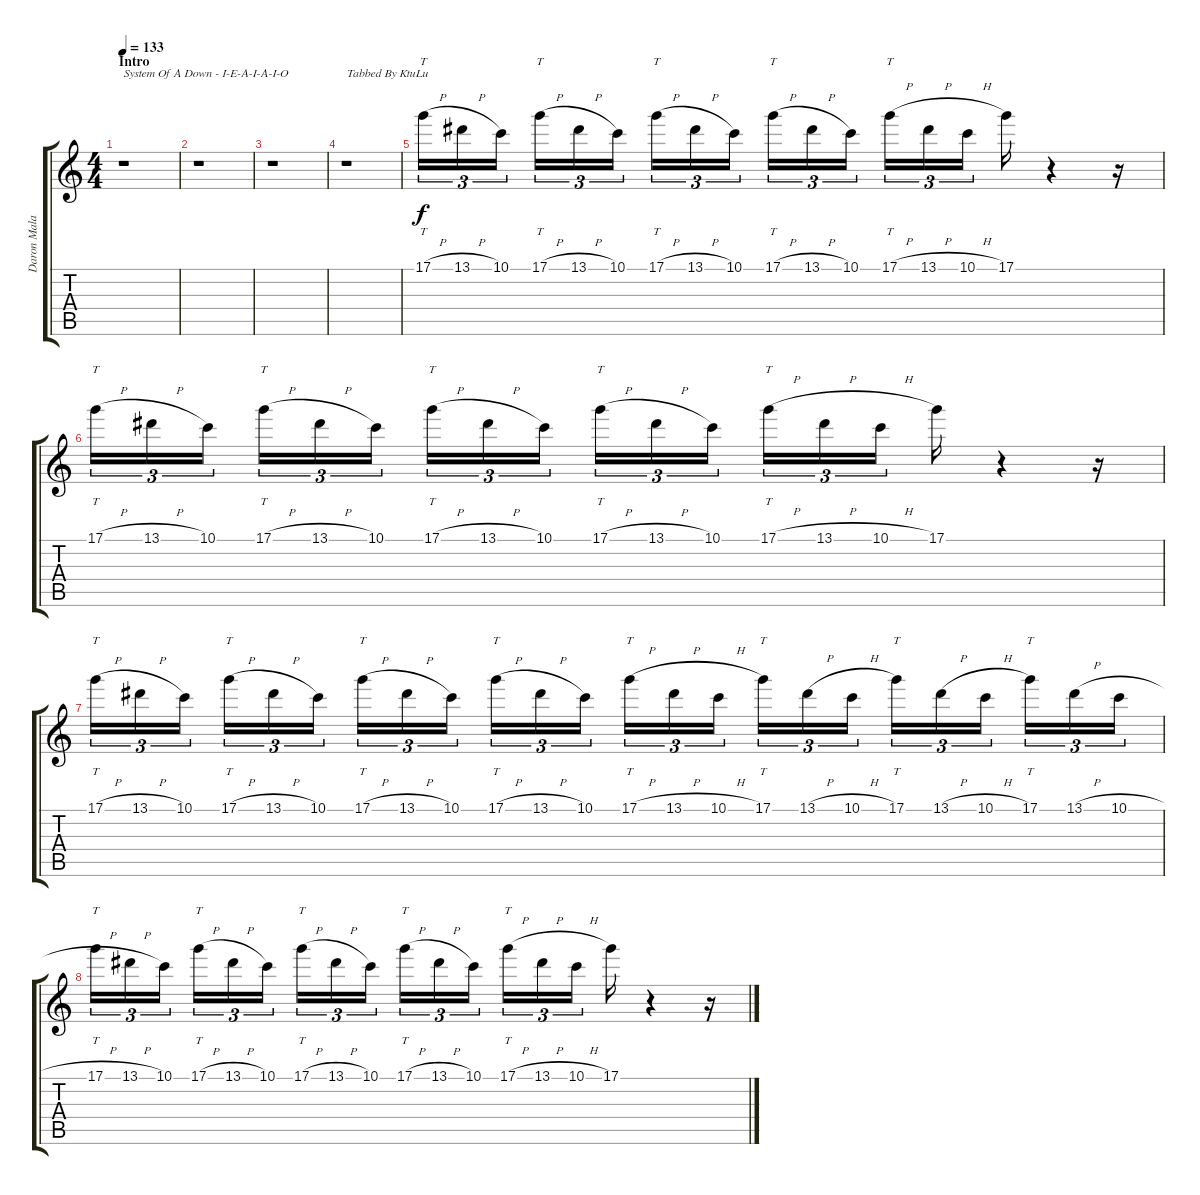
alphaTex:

\track ("Daron Malakian" "Daron Mala") {instrument overdrivenguitar}
\staff {score tabs}
\tuning (D4 A3 F3 C3 G2 C2) {hide}
\ts (4 4)
\section ("" "Intro")
\tempo 133
\clef g2
\ks c
r.1{txt "System Of A Down - I-E-A-I-A-I-O" dy f instrument overdrivenguitar} |
r.1 |
r.1 |
r.1{txt "Tabbed By KtuLu"} |
17.1{h}.16{tt tu (3 2) volume 7} 13.1{h}.16{tu (3 2)} 10.1.16{tu (3 2)} 17.1{h}.16{tt tu (3 2)} 13.1{h}.16{tu (3 2)} 10.1.16{tu (3 2)} 17.1{h}.16{tt tu (3 2)} 13.1{h}.16{tu (3 2)} 10.1.16{tu (3 2)} 17.1{h}.16{tt tu (3 2)} 13.1{h}.16{tu (3 2)} 10.1.16{tu (3 2)} 17.1{h}.16{tt tu (3 2)} 13.1{h}.16{tu (3 2)} 10.1{h}.16{tu (3 2)} 17.1.16 r.4 r.16 |
17.1{h}.16{tt tu (3 2)} 13.1{h}.16{tu (3 2)} 10.1.16{tu (3 2)} 17.1{h}.16{tt tu (3 2)} 13.1{h}.16{tu (3 2)} 10.1.16{tu (3 2)} 17.1{h}.16{tt tu (3 2)} 13.1{h}.16{tu (3 2)} 10.1.16{tu (3 2)} 17.1{h}.16{tt tu (3 2)} 13.1{h}.16{tu (3 2)} 10.1.16{tu (3 2)} 17.1{h}.16{tt tu (3 2)} 13.1{h}.16{tu (3 2)} 10.1{h}.16{tu (3 2)} 17.1.16 r.4 r.16 |
17.1{h}.16{tt tu (3 2)} 13.1{h}.16{tu (3 2)} 10.1.16{tu (3 2)} 17.1{h}.16{tt tu (3 2)} 13.1{h}.16{tu (3 2)} 10.1.16{tu (3 2)} 17.1{h}.16{tt tu (3 2)} 13.1{h}.16{tu (3 2)} 10.1.16{tu (3 2)} 17.1{h}.16{tt tu (3 2)} 13.1{h}.16{tu (3 2)} 10.1.16{tu (3 2)} 17.1{h}.16{tt tu (3 2)} 13.1{h}.16{tu (3 2)} 10.1{h}.16{tu (3 2)} 17.1.16{tt tu (3 2)} 13.1{h}.16{tu (3 2)} 10.1{h}.16{tu (3 2)} 17.1.16{tt tu (3 2)} 13.1{h}.16{tu (3 2)} 10.1{h}.16{tu (3 2)} 17.1.16{tt tu (3 2)} 13.1{h}.16{tu (3 2)} 10.1{h}.16{tu (3 2)} |
17.1{h}.16{tt tu (3 2)} 13.1{h}.16{tu (3 2)} 10.1.16{tu (3 2)} 17.1{h}.16{tt tu (3 2)} 13.1{h}.16{tu (3 2)} 10.1.16{tu (3 2)} 17.1{h}.16{tt tu (3 2)} 13.1{h}.16{tu (3 2)} 10.1.16{tu (3 2)} 17.1{h}.16{tt tu (3 2)} 13.1{h}.16{tu (3 2)} 10.1.16{tu (3 2)} 17.1{h}.16{tt tu (3 2)} 13.1{h}.16{tu (3 2)} 10.1{h}.16{tu (3 2)} 17.1.16 r.4 r.16
